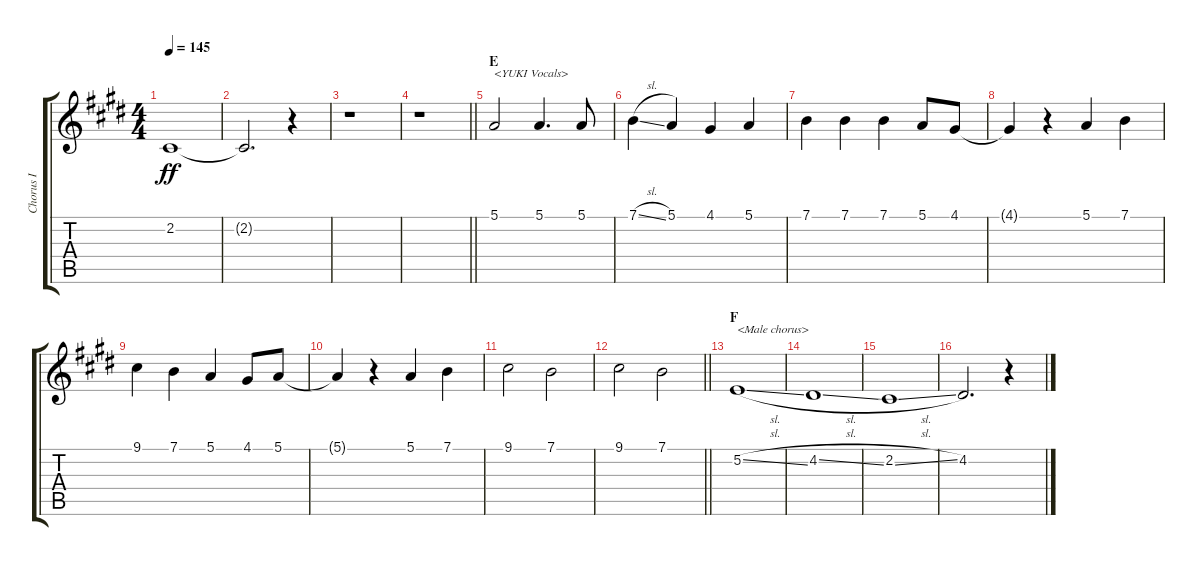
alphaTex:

\track ("Chorus I" "Chorus I") {instrument voiceoohs}
\staff {score tabs}
\tuning (E4 B3 G3 D3 A2 E2) {hide}
\ts (4 4)
\tempo 145
\clef g2
\ks e
2.2.1{dy ff} |
2.2{t}.2{d} r.4 |
r.1 |
\barLineRight lightlight
r.1 |
\section ("" "E")
5.1.2{txt "<YUKI Vocals>"} 5.1.4{d} 5.1.8 |
7.1{sl}.4 5.1.4 4.1.4 5.1.4 |
7.1.4 7.1.4 7.1.4 5.1.8 4.1.8 |
4.1{t}.4 r.4 5.1.4 7.1.4 |
9.1.4 7.1.4 5.1.4 4.1.8 5.1.8 |
5.1{t}.4 r.4 5.1.4 7.1.4 |
9.1.2 7.1.2 |
\barLineRight lightlight
9.1.2 7.1.2 |
\section ("" "F")
5.2{sl}.1{txt "<Male chorus>"} |
4.2{sl}.1 |
2.2{sl}.1 |
4.2.2{d} r.4
